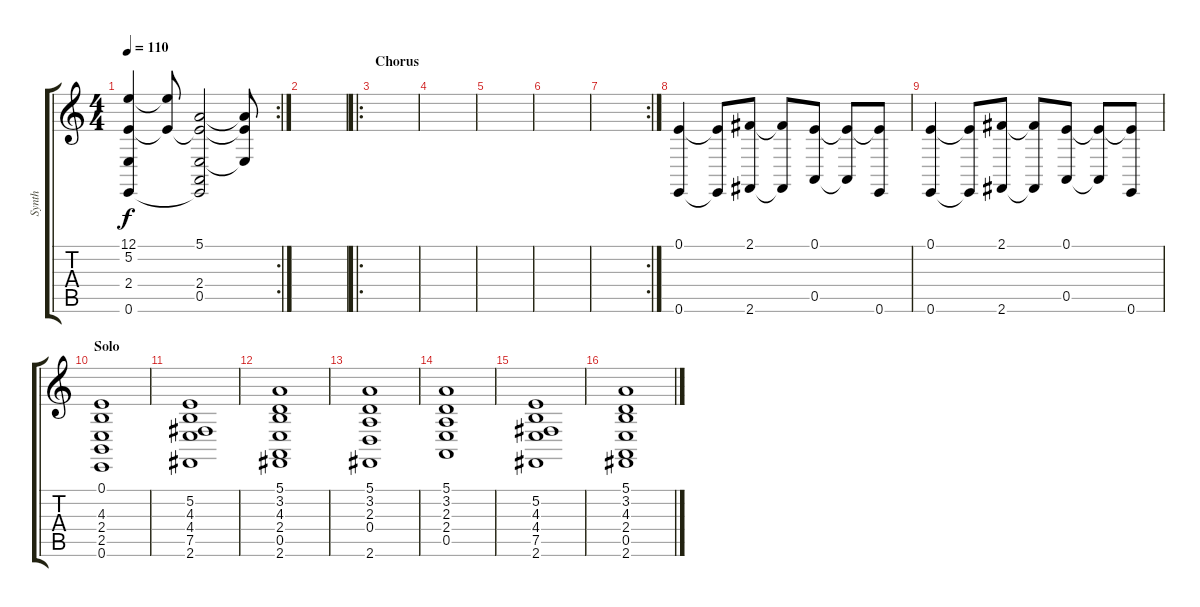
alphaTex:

\track ("Synth" "Synth") {instrument stringensemble1}
\staff {score tabs}
\tuning (E4 B3 G3 D3 A2 E2) {hide}
\rc 2
\ts (4 4)
\tempo 110
\clef g2
\ks c
(12.1 5.2 2.4 0.6).4{dy f} (12.1{t} 5.2{t}).8 (5.1 5.2{t} 2.4 0.5 0.6{t}).2 (5.1{t} 5.2{t} 2.4{t}).8 |
|
\ro
\section ("" "Chorus")
|
|
|
|
\rc 2
|
(0.1 0.6).4 (0.1{t} 0.6{t}).8 (2.1 2.6).8 (2.1{t} 2.6{t}).8 (0.1 0.5).8 (0.1{t} 0.5{t}).8 (0.1{t} 0.6).8 |
(0.1 0.6).4 (0.1{t} 0.6{t}).8 (2.1 2.6).8 (2.1{t} 2.6{t}).8 (0.1 0.5).8 (0.1{t} 0.5{t}).8 (0.1{t} 0.6).8 |
\section ("" "Solo")
(0.1 4.3 2.4 2.5 0.6).1 |
(5.2 4.3 4.4 7.5 2.6).1 |
(5.1 3.2 4.3 2.4 0.5 2.6).1 |
(5.1 3.2 2.3 0.4 2.6).1 |
(5.1 3.2 2.3 2.4 0.5).1 |
(5.2 4.3 4.4 7.5 2.6).1 |
(5.1 3.2 4.3 2.4 0.5 2.6).1
